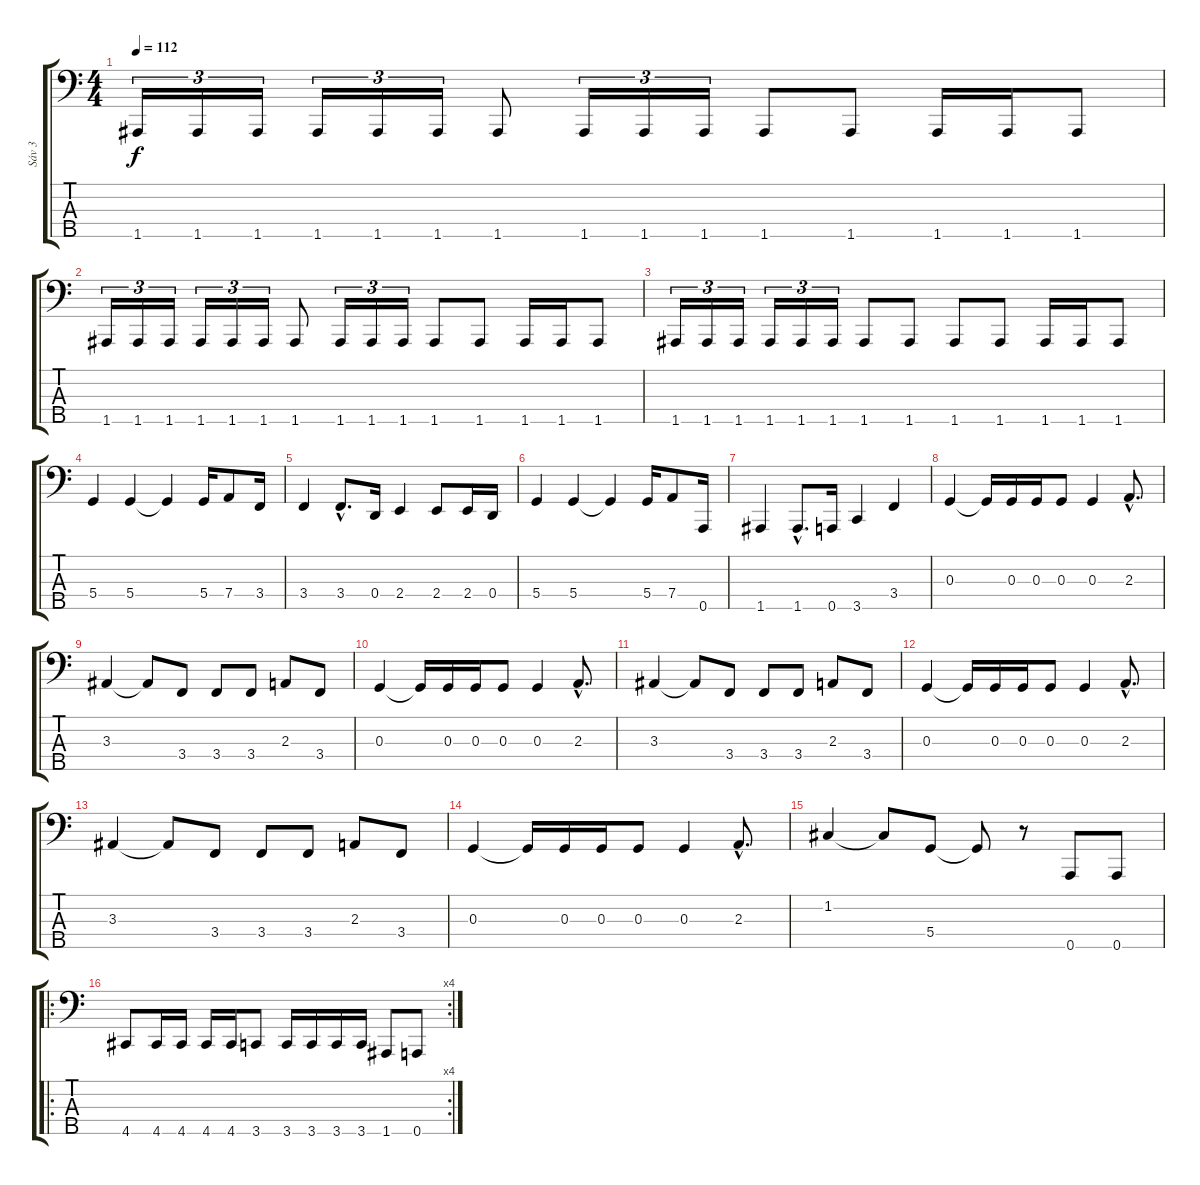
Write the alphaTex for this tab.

\track ("Sáv 3" "Sáv 3") {instrument electricbasspick}
\staff {score tabs}
\tuning (F2 C2 G1 D1 A0) {hide}
\ts (4 4)
\tempo 112
\clef f4
\ks c
1.5.16{tu (3 2) dy f} 1.5.16{tu (3 2)} 1.5.16{tu (3 2)} 1.5.16{tu (3 2)} 1.5.16{tu (3 2)} 1.5.16{tu (3 2)} 1.5.8 1.5.16{tu (3 2)} 1.5.16{tu (3 2)} 1.5.16{tu (3 2)} 1.5.8 1.5.8 1.5.16 1.5.16 1.5.8 |
1.5.16{tu (3 2)} 1.5.16{tu (3 2)} 1.5.16{tu (3 2)} 1.5.16{tu (3 2)} 1.5.16{tu (3 2)} 1.5.16{tu (3 2)} 1.5.8 1.5.16{tu (3 2)} 1.5.16{tu (3 2)} 1.5.16{tu (3 2)} 1.5.8 1.5.8 1.5.16 1.5.16 1.5.8 |
1.5.16{tu (3 2)} 1.5.16{tu (3 2)} 1.5.16{tu (3 2)} 1.5.16{tu (3 2)} 1.5.16{tu (3 2)} 1.5.16{tu (3 2)} 1.5.8 1.5.8 1.5.8 1.5.8 1.5.16 1.5.16 1.5.8 |
5.4.4 5.4.4 5.4{t}.4 5.4.16 7.4.8 3.4.16 |
3.4.4 3.4{hac}.8{d} 0.4.16 2.4.4 2.4.8 2.4.16 0.4.16 |
5.4.4 5.4.4 5.4{t}.4 5.4.16 7.4.8 0.5.16 |
1.5.4 1.5{hac}.8{d} 0.5.16 3.5.4 3.4.4 |
0.3.4 0.3{t}.16 0.3.16 0.3.16 0.3.8 0.3.4 2.3{hac}.8{d} |
3.3.4 3.3{t}.8 3.4.8 3.4.8 3.4.8 2.3.8 3.4.8 |
0.3.4 0.3{t}.16 0.3.16 0.3.16 0.3.8 0.3.4 2.3{hac}.8{d} |
3.3.4 3.3{t}.8 3.4.8 3.4.8 3.4.8 2.3.8 3.4.8 |
0.3.4 0.3{t}.16 0.3.16 0.3.16 0.3.8 0.3.4 2.3{hac}.8{d} |
3.3.4 3.3{t}.8 3.4.8 3.4.8 3.4.8 2.3.8 3.4.8 |
0.3.4 0.3{t}.16 0.3.16 0.3.16 0.3.8 0.3.4 2.3{hac}.8{d} |
1.2.4 1.2{t}.8 5.4.8 5.4{t}.8 r.8 0.5.8 0.5.8 |
\ro
\rc 4
4.5.8 4.5.16 4.5.16 4.5.16 4.5.16 3.5.8 3.5.16 3.5.16 3.5.16 3.5.16 1.5.8 0.5.8
